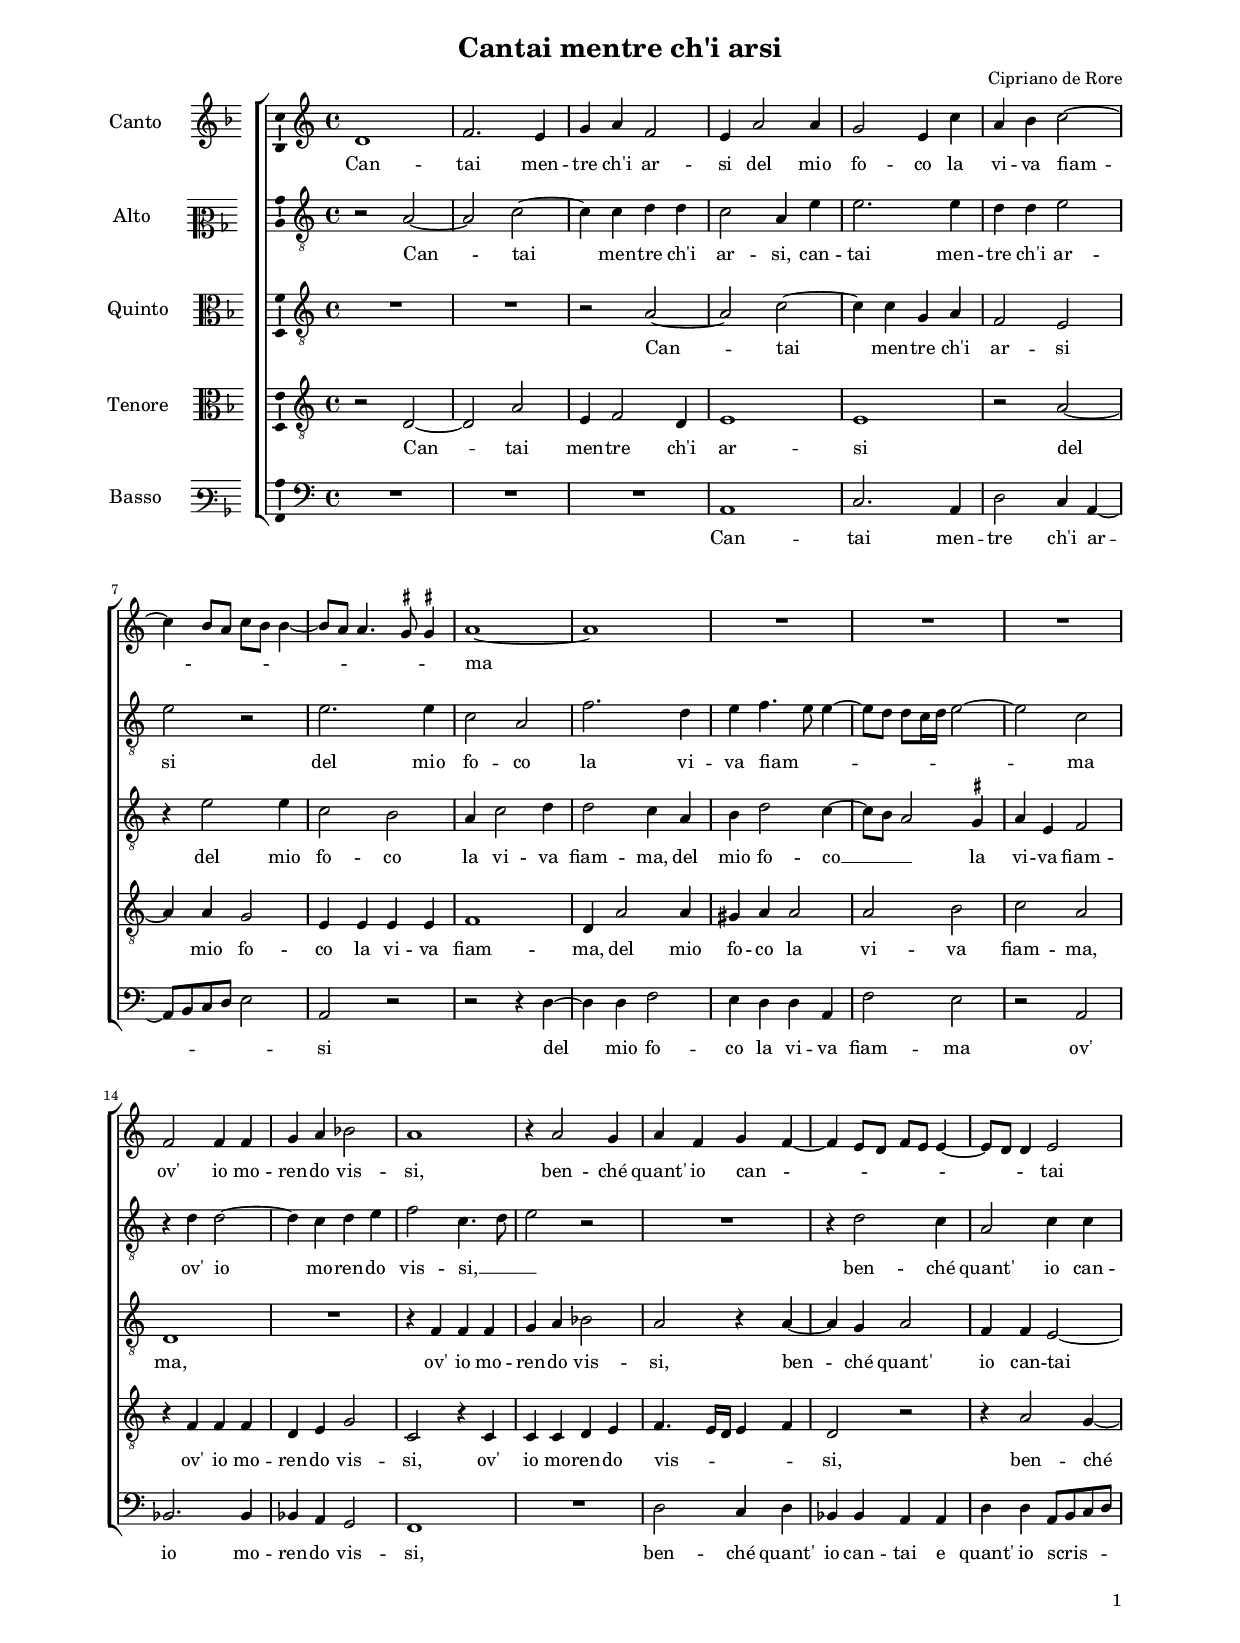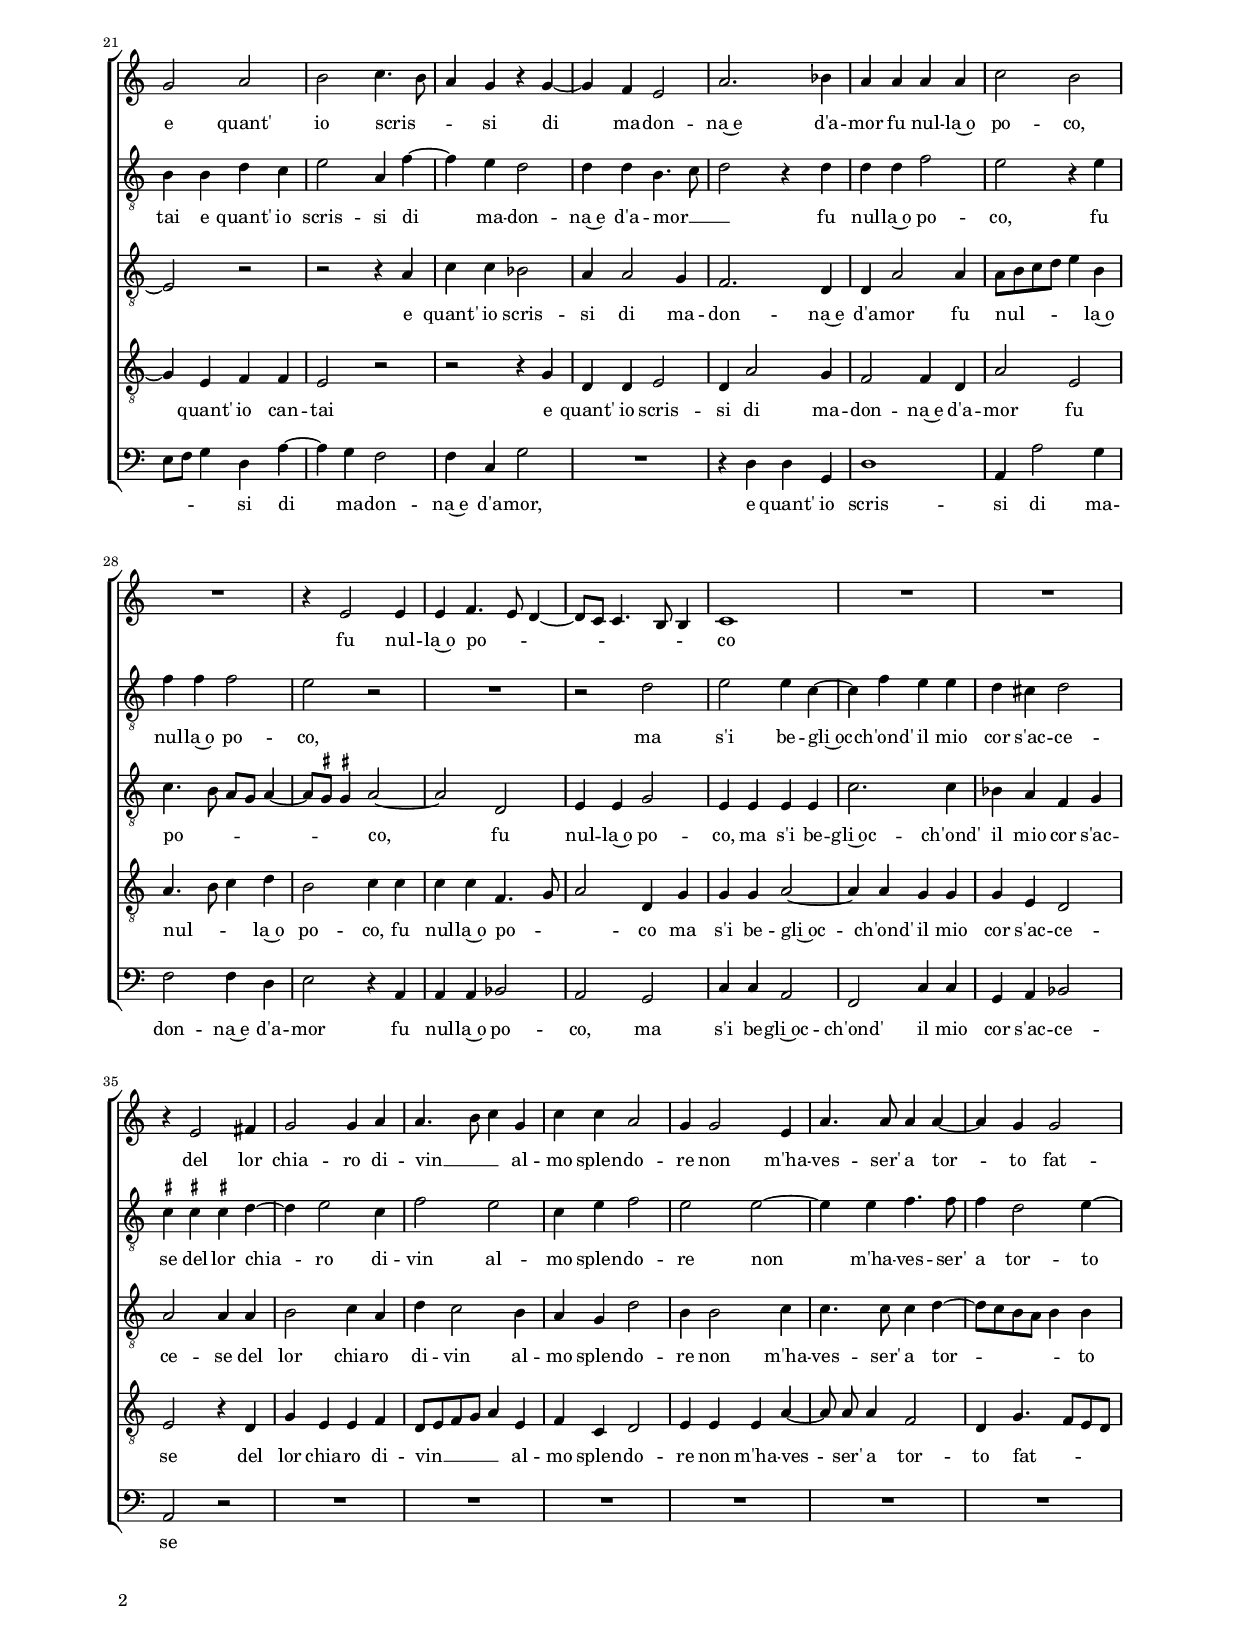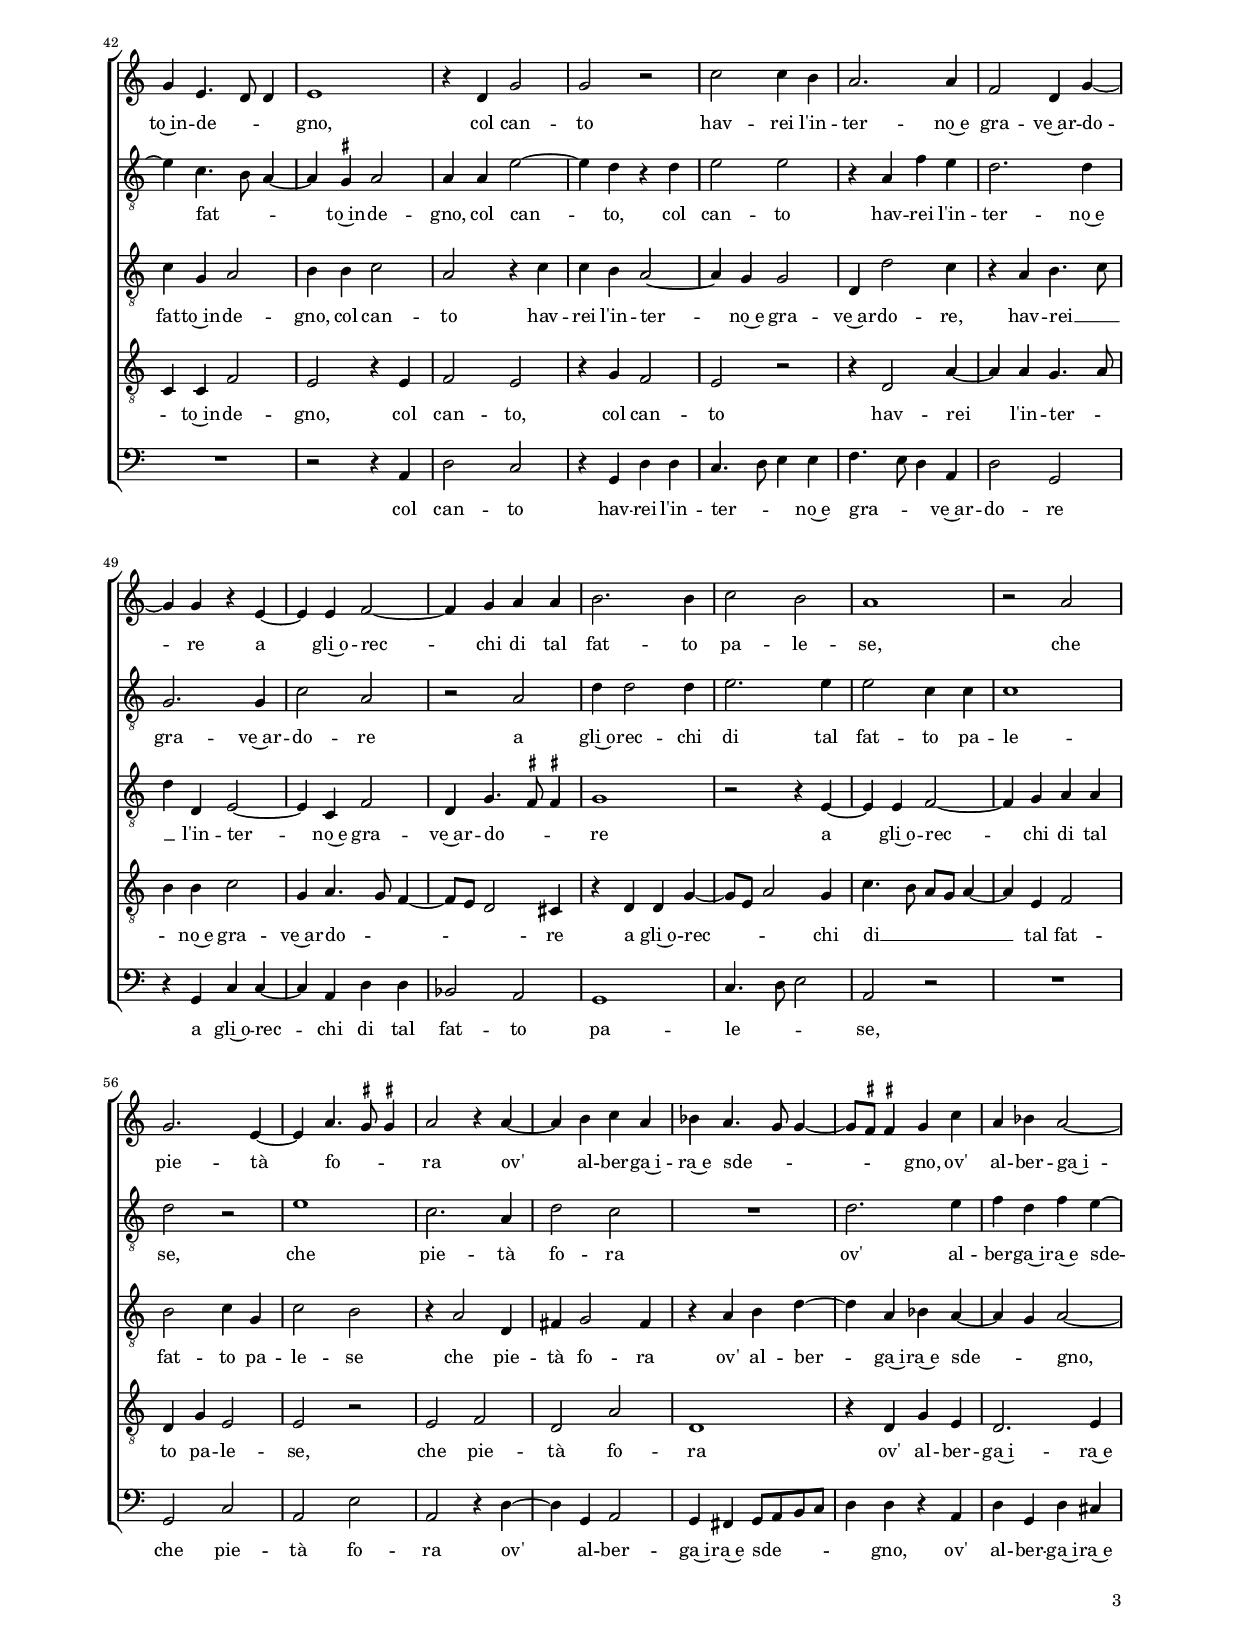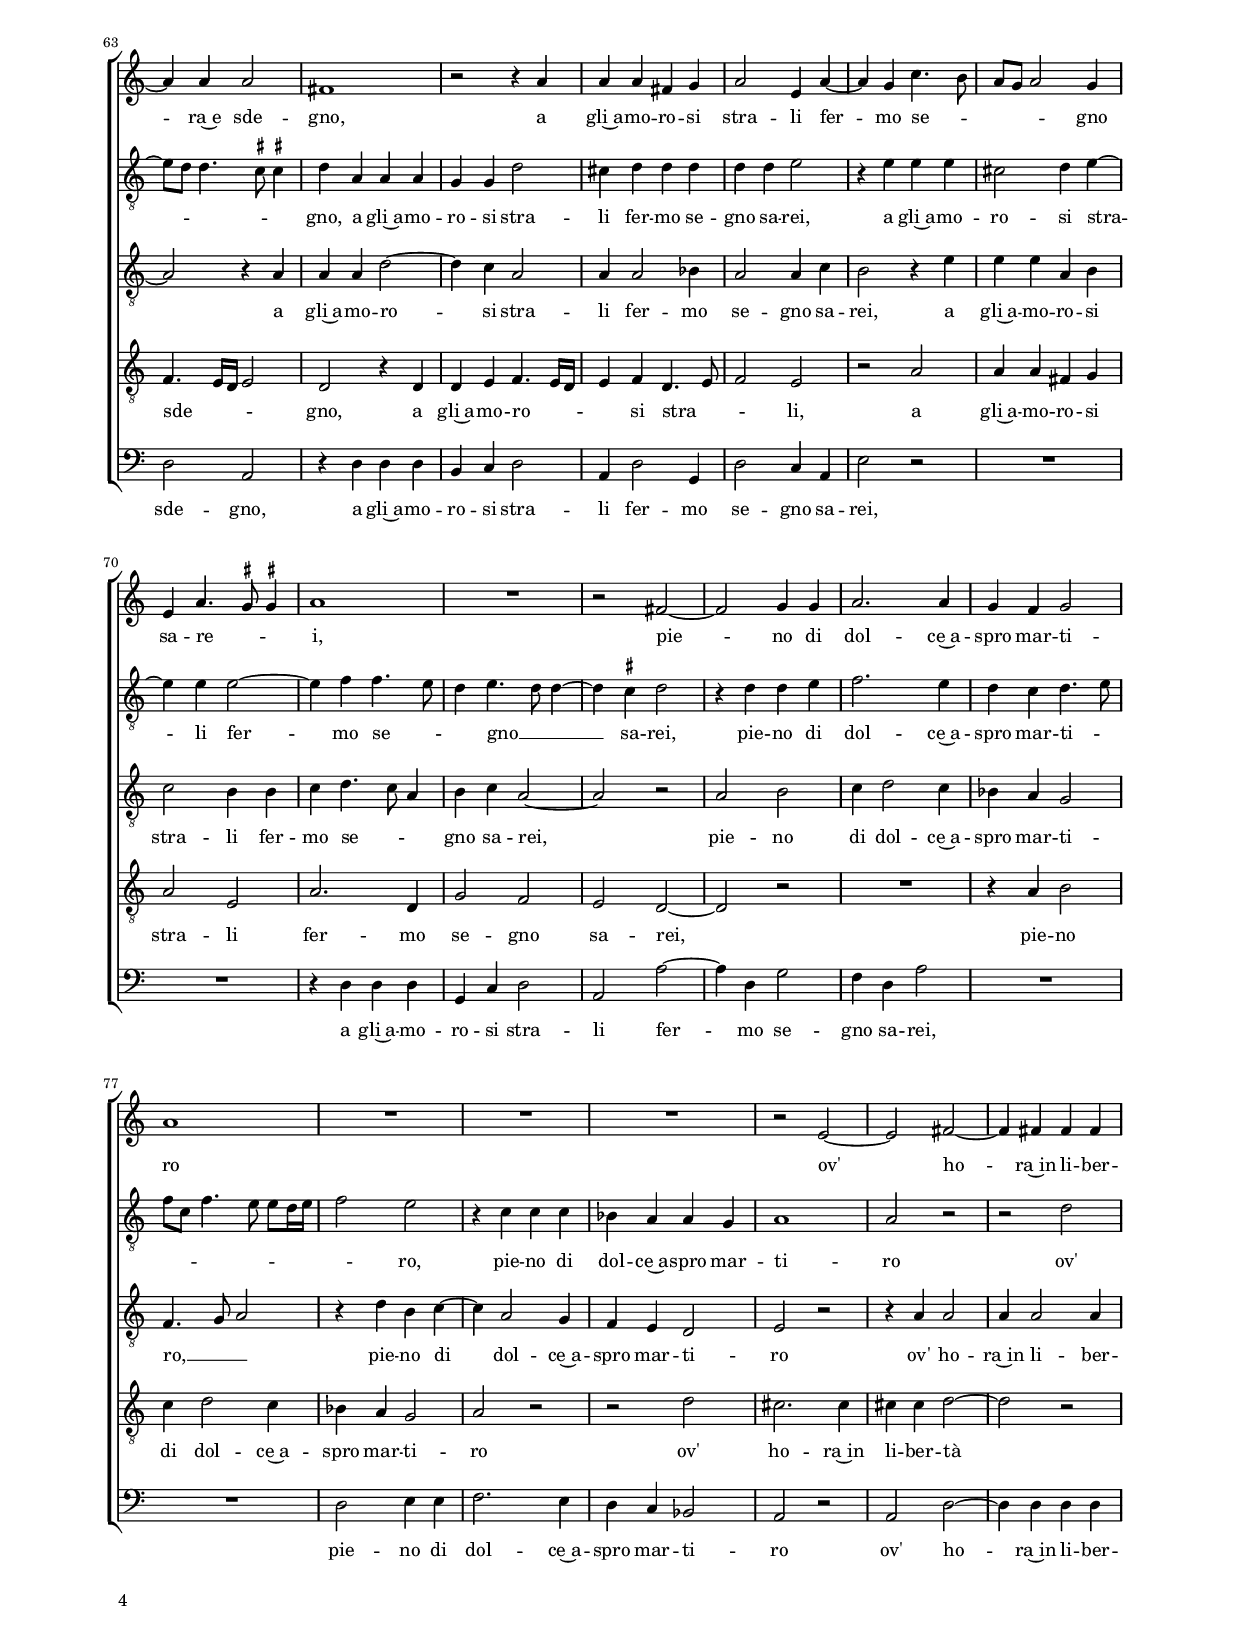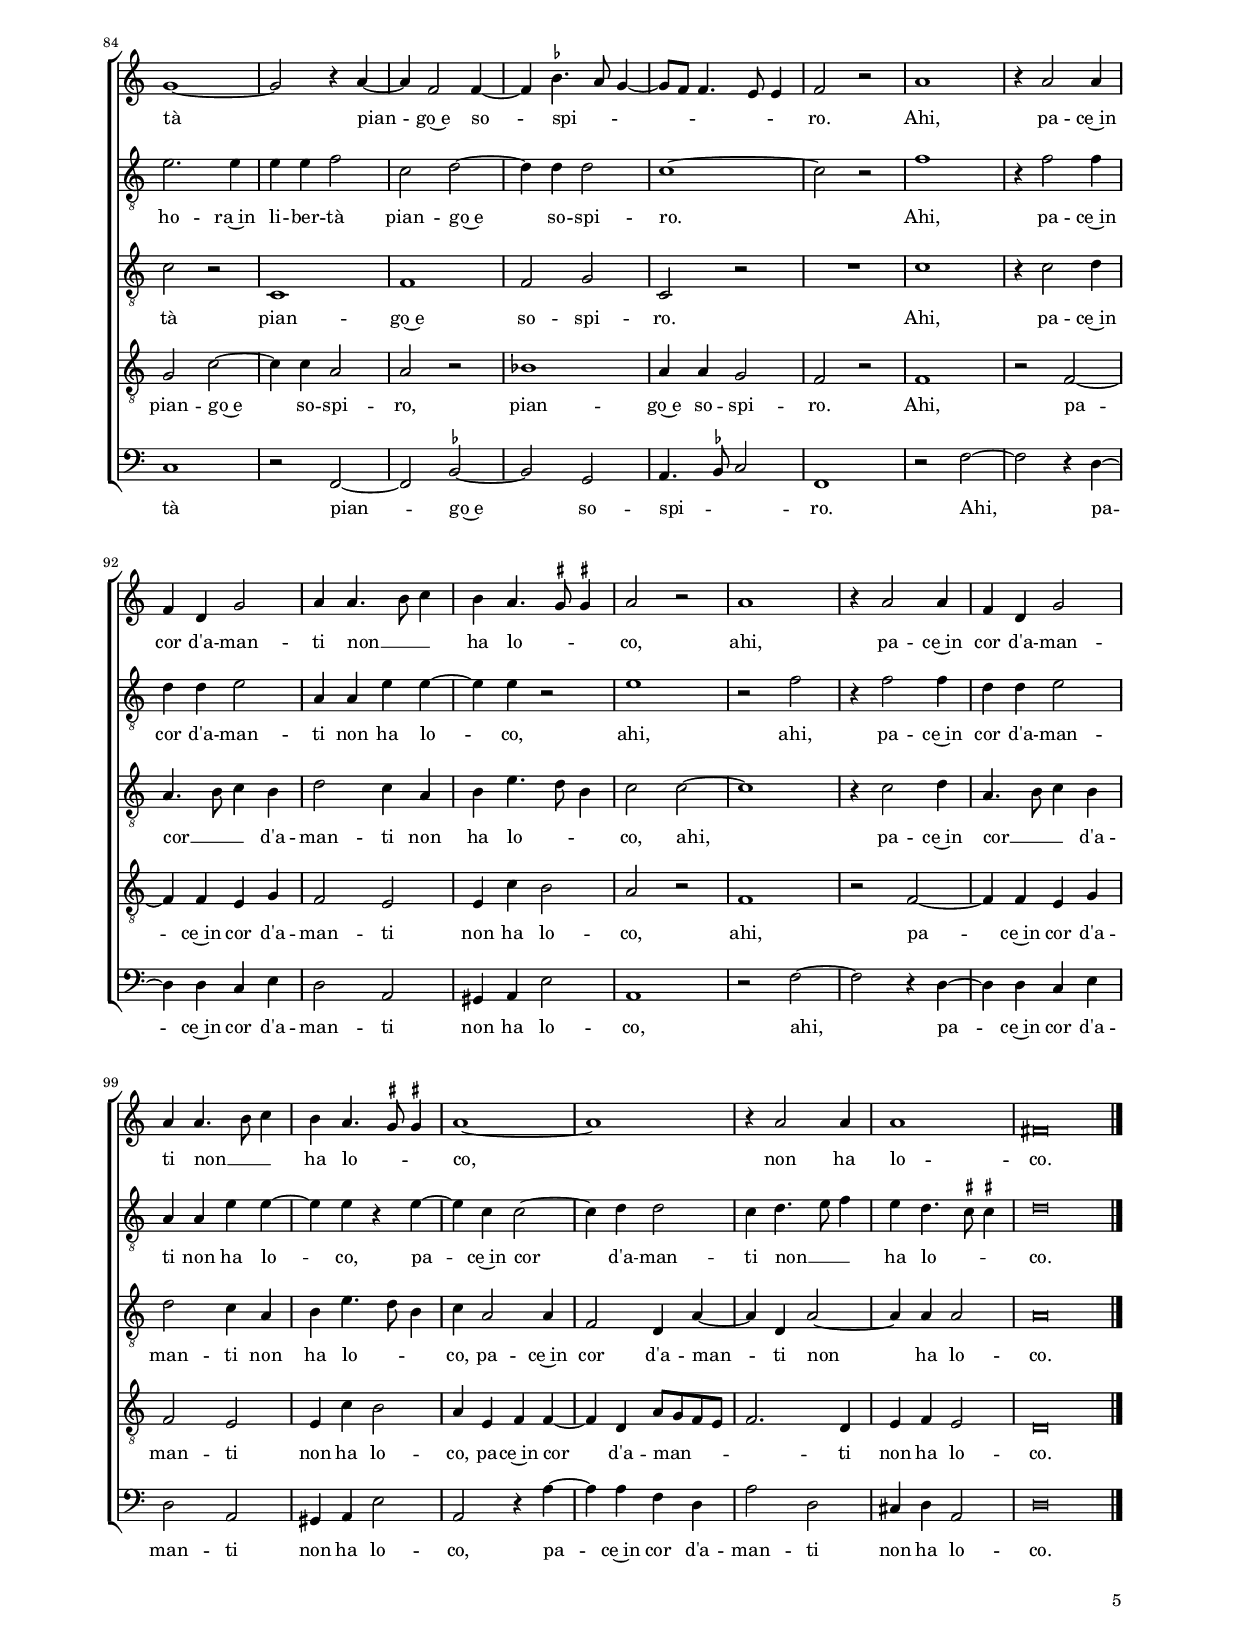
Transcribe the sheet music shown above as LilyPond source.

\header
{
  title="Cantai mentre ch'i arsi"
  composer="Cipriano de Rore"
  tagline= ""
}

\version "2.20.0"
\language deutsch
#(set-global-staff-size 15)
% #(set-default-paper-size "letter")
#(ly:set-option 'point-and-click #f)

	
	ficta = { \once \set suggestAccidentals = ##t }
	
	forget = #(define-music-function (music) (ly:music?) #{
		\accidentalStyle forget
		$music
		\accidentalStyle default
		#})


\paper
	{
	top-margin = 1.8 \cm
	bottom-margin = 1.2 \cm
	left-margin = 2 \cm
	right-margin = 2 \cm
	ragged-bottom = ##f
	ragged-last-bottom = ##f
	print-page-number = ##f
	score-system-spacing = #'((basic-distance . 16) (minimum-distance . 14) (padding . 5) (strechability . 150))
	system-system-spacing = #'((basic-distance . 16) (minimum-distance . 14) (padding . 5) (strechability . 150))
    oddFooterMarkup=\markup   \fill-line { "" \fromproperty #'page:page-number-string }
    evenFooterMarkup=\markup  \fill-line { \fromproperty #'page:page-number-string "" }
    last-bottom-spacing = #'((basic-distance . 12) (minimum-distance . 7) (padding . 4))
	systems-per-page = 3
	page-count = 5
%	min-systems-per-page = 3
	}

global = {
    % \set Staff.autoBeaming = ##f
	\key f \major
	\time 4/4 
    \set Score.tempoHideNote = ##t
    \tempo 4 = 100
    \skip 1*104  \set Score.measureLength = #(ly:make-moment 2/1)
    \skip 1*2 \bar "|."
	}
	

incipitcantus = \markup { \score {
	{
	\set Staff.instrumentName = \markup { \fontsize #1 "Canto" }
	\key f \major
	\clef violin
	s4 \bar ""
	}
	\layout  {
	raggedright = ##t
	indent = 1.8 \cm
	line-width = 2.5 \cm
	\context { \Staff \remove Time_signature_engraver }
	\override Staff.Clef.Y-extent = #'(0 . 0)
	}} \hspace #1 }
      
      
incipitaltus = \markup { \score {
	{
	\set Staff.instrumentName = \markup { \fontsize #1 "Alto" }
	\key f \major
	\clef mezzosoprano
	s4 \bar ""
	}
	\layout  {
	raggedright = ##t
	indent = 1.8 \cm
	line-width = 2.5 \cm
	\context { \Staff \remove Time_signature_engraver }
	\override Staff.Clef.Y-extent = #'(0 . 0)
	}} \hspace #1 }

     
incipitquintus = \markup { \score {
	{
	\set Staff.instrumentName = \markup { \fontsize #1 "Quinto" }
	\key f \major
	\clef alto
	s4 \bar ""
	}
	\layout  {
	raggedright = ##t
	indent = 1.8 \cm
	line-width = 2.5 \cm
	\context { \Staff \remove Time_signature_engraver }
	\override Staff.Clef.Y-extent = #'(0 . 0)
	}} \hspace #1 }
      
      
incipittenor = \markup { \score {
	{
	\set Staff.instrumentName = \markup { \fontsize #1 "Tenore" }
	\key f \major
	\clef alto
	s4 \bar ""
	}
	\layout  {
	raggedright = ##t
	indent = 1.8 \cm
	line-width = 2.5 \cm
	\context { \Staff \remove Time_signature_engraver }
	\override Staff.Clef.Y-extent = #'(0 . 0)
	}} \hspace #1 }
      
 
incipitbassus = \markup { \score {
	{
	\set Staff.instrumentName = \markup { \fontsize #1 "Basso" }
	\key f \major
	\clef varbaritone
	s4 \bar ""
	}
	\layout  {
	raggedright = ##t
	indent = 1.8 \cm
	line-width = 2.5 \cm
	\context { \Staff \remove Time_signature_engraver }
	\override Staff.Clef.Y-extent = #'(0 . 0)
	}} \hspace #1 }


cantus =  \relative c''
	{
	g1
	b2. a4
	c4 d b2
	a4 d2 d4
%5
	c2 a4 f' |
	d4 e f2~
	f4 e8 d f8 e e4~
	e8 d d4. \ficta cis8 \ficta cis!4
	d1~
%10
	d1 |
	R1
	R1
	R1
	b2 b4 b
%15
	c4 d es2 |
	d1
	r4 d2 c4
	d4 b c b~
	b4 a8 g b8 a a4~
%20
	a8 g g4 a2 |
	c2 d
	e2 f4. e8
	d4 c r c~
	c4 b a2
%25
	d2. es4 |
	d4 d d d
	f2 e
	R1
	r4 a,2 a4
%30
	a4 b4. a8 g4~ |
	g8 f f4. e8 e4
	f1
	R1
	R1
%35
	r4 a2 h4 |
	c2 c4 d
	d4. e8 f4 c
	f4 f d2
	c4 c2 a4
%40
	d4. d8 d4 d~ |
	d4 c c2
	c4 a4. g8 g4
	a1
	r4 g c2
%45
	c2 r |
	f2 f4 e
	d2. d4
	b2 g4 c~
	c4 c r a~
%50
	a4 a b2~ |
	b4 c d d
	e2. e4
	f2 e
	d1
%55
	r2 d |
	c2. a4~
	a4 d4. \ficta cis8 \ficta cis!4
	d2 r4 d~
	d4 e f d
%60
	es4 d4. c8 c4~ |
    c8 \ficta h \ficta h!4 c f
	d4 es d2~
	d4 d d2
	h1
%65
	r2 r4 d |
	d4 d h c
	d2 a4 d~
	d4 c f4. e8
	d8 c d2 c4
%70
	a4 d4. \ficta cis8 \ficta cis!4 |
	d1
	R1
	r2 h~
	h2 c4 c
%75
	d2. d4 |
	c4 b c2
	d1
	R1
	R1
%80
	R1 |
	r2 a~
	a2 h~
	h4 h h h
	c1~
%85
	c2 r4 d~ |
	d4 b2 b4~
	b4 \ficta es4. d8 c4~
	c8 b b4. a8 a4
	b2 r
%90
    d1 |    
	r4 d2 d4
	b4 g c2
	d4 d4. e8 f4
    e4 d4. \ficta cis8 \ficta cis!4    
%95
    d2 r |
    d1
    r4 d2 d4    
    b4 g c2  
    d4 d4. e8 f4    
%100
    e4 d4. \ficta cis8 \ficta cis!4 |
    d1~
    d1
    r4 d2 d4
    d1
%105
    h\breve |
	}


altus =  \relative c'
    {
	r2 d~
	d2 f~
	f4 f g g
	f2 d4 a'
%5
	a2. a4 |
	g4 g a2
	a2 r
	a2. a4
	f2 d
%10
	b'2. g4 |
	a4 b4. a8 a4~
	a8 g g[ f16 g] a2~
	a2 f
	r4 g g2~
%15
	g4 f g a |
	b2 f4. g8
	a2 r
	R1
	r4 g2 f4
%20
	d2 f4 f |
	e4 e g f
	a2 d,4 b'~
	b4 a g2
	g4 g e4. f8
%25
	g2 r4 g |
	g4 g b2
	a2 r4 a
	b4 b b2
	a2 r
%30
	R1 |
	r2 g
	a2 a4 f~
	f4 b a a
	g4 fis g2
%35
	\ficta fis4 \ficta fis! \ficta fis! g~ |
	g4 a2 f4
	b2 a
	f4 a b2
	a2 a~
%40
	a4 a b4. b8 |
	b4 g2 a4~
	a4 f4. e8 d4~
	d4 \ficta cis d2
	d4 d a'2~
%45
	a4 g r g |
	a2 a
	r4 d, b' a
	g2. g4
	c,2. c4
%50
	f2 d |
	r2 d
	g4 g2 g4
	a2. a4
	a2 f4 f
%55
	f1 |
	g2 r
	a1
	f2. d4
	g2 f
%60
	R1 |
	g2. a4
	b4 g b a~
	a8 g g4. \ficta fis8 \ficta fis!4
	g4 d d d
%65
	c4 c g'2 |
	fis4 g g g
	g4 g a2
	r4 a a a
	fis2 g4 a~
%70
	a4 a a2~ |
	a4 b b4. a8
    g4 a4. g8 g4~	
	g4 \ficta fis g2
	r4 g g a
%75
	b2. a4 |
	g4 f g4. a8
	b8 f b4. a8 a8[ g16 a]
	b2 a
	r4 f f f
%80
	es4 d d c |
	d1
	d2 r
	r2 g
	a2. a4
%85
	a4 a b2 |
	f2 g~
	g4 g g2
	f1~
	f2 r
%90
    b1 |
    r4 b2 b4
	g4 g a2
	d,4 d a' a~
    a4 a r2
%95
    a1 |    
    r2 b
    r4 b2 b4
    g4 g a2
    d,4 d a' a~
%100
    a4 a r a~ |
    a4 f f2~
    f4 g g2
    f4 g4. a8 b4
    a4 g4. \ficta fis8 \ficta fis!4
%105
    g\breve |
	}


quintus  =  \relative c'
	{
	R1
	R1
	r2 d~
	d2 f~
%5
	f4 f c d |
	b2 a
	r4 a'2 a4
	f2 e
	d4 f2 g4
%10
	g2 f4 d |
	e4 g2 f4~
	f8 e d2 \ficta cis4
	d4 a b2
	g1
%15
	R1 |
	r4 b b b
	c4 d es2
	d2 r4 d~
	d4 c d2
%20
	b4 b a2~
	a2 r
	r2 r4 d
	f4 f es2
	d4 d2 c4
%25
	b2. g4 |
	g4 d'2 d4
	d8 e f g a4 e
	f4. e8 d c d4~
	d8 \ficta cis \ficta cis!4 d2~
%30
	d2 g, |
	a4 a c2
	a4 a a a
	f'2. f4
	es4 d b c
%35
	d2 d4 d |
	e2 f4 d
	g4 f2 e4
	d4 c g'2
	e4 e2 f4
%40
	f4. f8 f4 g~ |
	g8 f e d e4 e
	f4 c d2
	e4 e f2
	d2 r4 f
%45
	f4 e d2~ |
	d4 c c2
	g4 g'2 f4
	r4 d e4. f8
	g4 g, a2~
%50
	a4 f b2 |
	g4 c4. \ficta h8 \ficta h!4
	c1
	r2 r4 a~
	a4 a b2~
%55
	b4 c d d |
	e2 f4 c
	f2 e
	r4 d2 g,4
	h4 c2 h4
%60
	r4 d e g~ |
	g4 d es d~
	d4 c d2~
	d2 r4 d
	d4 d g2~
%65
	g4 f d2 |
	d4 d2 es4
	d2 d4 f
	e2 r4 a
	a4 a d, e
%70
	f2 e4 e |
	f4 g4. f8 d4
	e4 f d2~
	d2 r
	d2 e
%75
	f4 g2 f4 |
	es4 d c2
	b4. c8 d2
	r4 g e f~
	f4 d2 c4
%80
	b4 a g2 |
	a2 r
	r4 d d2
	d4 d2 d4
	f2 r
%85
	f,1 |
	b1
	b2 c
	f,2 r
	R1
%90
	f'1 |
	r4 f2 g4
	d4. e8 f4 e
	g2 f4 d
	e4 a4. g8 e4
%95
	f2 f~ |
	f1
	r4 f2 g4
	d4. e8 f4 e
	g2 f4 d
%100
	e4 a4. g8 e4 |
	f4 d2 d4
	b2 g4 d'~
	d4 g, d'2~
	d4 d d2
%105
	d\breve |
	}


tenor =  \relative c'
	{
	r2 g~
	g2 d'
	a4 b2 g4
	a1
%5
	a1 |
	r2 d~	
	d4 d c2
    a4 a a a
	b1
%10
	g4 d'2 d4 |
	cis4 d d2
	d2 e
	f2 d
	r4 b b b
%15
	g4 a c2 |
	f,2 r4 f
	f4 f g a
	b4. a16 g a4 b
	g2 r
%20
	r4 d'2 c4~ |
	c4 a b b
	a2 r
	r2 r4 c
	g4 g a2
%25
	g4 d'2 c4 |
	b2 b4 g
	d'2 a
	d4. e8 f4 g
	e2 f4 f
%30
	f4 f b,4. c8 |
	d2 g,4 c
	c4 c d2~
	d4 d c c
	c4 a g2
%35
	a2 r4 g |
	c4 a a b
	g8 a b c d4 a
	b4 f g2
	a4 a a d~
%40
	\autoBeamOff d8 d \autoBeamOn d4 b2 |
	g4 c4. b8 a g
	f4 f b2
	a2 r4 a
	b2 a
%45
	r4 c b2 |
	a2 r
	r4 g2 d'4~
	d4 d c4. d8
	e4 e f2
%50
	c4 d4. c8 b4~ |
	b8 a g2 fis4
	r4 g g c~
	c8 a d2 c4
	f4. e8 d c d4~
%55
	d4 a b2 |
	g4 c a2
	a2 r
	a2 b
	g2 d'
%60
	g,1 |
	r4 g c a
	g2. a4
	b4. a16 g a2
	g2 r4 g
%65
	g4 a b4. a16 g |
	a4 b g4. a8
	b2 a
	r2 d
	d4 d h c
%70
	d2 a |
	d2. g,4
	c2 b
	a2 g~
	g2 r
%75
	R1 |
	r4 d' e2
	f4 g2 f4
	es4 d c2
	d2 r
%80
	r2 g |
	fis2. fis4
	fis4 fis g2~
	g2 r
	c,2 f~
%85
	f4 f d2 |
	d2 r
	es1
	d4 d c2
	b2 r
%90
    b1 |
    r2 b~
    b4 b a c
	b2 a
    a4 f' e2
%95
    d2 r |    
    b1    
    r2 b~    
    b4 b a c    
    b2 a
%100
    a4 f' e2 |
    d4 a b b~
    b4 g d'8 c b a
    b2. g4 
    a4 b a2
%105
    g\breve |
	}


bassus  =  \relative c
	{
	R1
	R1
	R1
	d1
%5
	f2. d4 |
	g2 f4 d~
	d8 e f g a2
	d,2 r
	r2 r4 g~
%10
	g4 g b2 |
	a4 g g d
	b'2 a
	r2 d,
	es2. es4
%15
	es4 d c2 |
	b1
	R1
	g'2 f4 g
	es4 es d d
%20
	g4 g d8 e f g |
	a8 b c4 g d'~
	d4 c b2
	b4 f c'2
	R1
%25
	r4 g g c, |
	g'1
	d4 d'2 c4
	b2 b4 g
	a2 r4 d,
%30
	d4 d es2 |
	d2 c
	f4 f d2
	b2 f'4 f
	c4 d es2
%35
	d2 r |
	R1
	R1
	R1
	R1
%40
	R1 |
	R1
	R1
	r2 r4 d
	g2 f
%45
	r4 c g' g |
	f4. g8 a4 a
	b4. a8 g4 d
	g2 c,
	r4 c f f~
%50
	f4 d g g |
	es2 d
	c1
	f4. g8 a2
	d,2 r
%55
	R1 |
	c2 f
	d2 a'
	d,2 r4 g~
	g4 c, d2
%60
	c4 h c8 d e f |
	g4 g r d
	g4 c, g' fis
	g2 d
	r4 g g g
%65
	e4 f g2 |
	d4 g2 c,4
	g'2 f4 d
	a'2 r
	R1
%70
	R1 |
	r4 g g g
	c,4 f g2
	d2 d'~
	d4 g, c2
%75
	b4 g d'2 |
	R1
	R1
	g,2 a4 a
	b2. a4
%80
	g4 f es2 |
	d2 r
	d2 g~
	g4 g g g
	f1
%85
    r2 b,~ |
	b2 \ficta es~	
	\ficta es2 c
	d4. \ficta es8 f2
	b,1
%90
	r2 b'~ |
	b2 r4 g~
	g4 g f a
	g2 d
	cis4 d a'2
%95
	d,1 |
	r2 b'~
	b2 r4 g~
	g4 g f a
	g2 d
%100
	cis4 d a'2 |
	d,2 r4 d'~
	d4 d b g
	d'2 g,
	fis4 g d2
%105
	g\breve |	
	}


lyricscantus = \lyricmode {
	Can -- tai men -- tre ch'i ar -- si del mio fo -- co
    la vi -- va fiam -- _ _ _ _ _ _ _ _ _ ma ov' io mo -- ren -- do vis -- si,
    ben -- ché quant' io can -- _ _ _ _ _ _ _ _ tai e quant' io scris -- _ _ si
    di ma -- don -- na~e d'a -- mor fu nul -- la~o po -- co,
    fu nul -- la~o po -- _ _ _ _ _ _ co
    del lor chia -- ro di -- vin __ _ _ al -- mo splen -- do -- re
    non m'ha -- ves -- ser' a tor -- to fat -- to~in -- de -- _ _ gno,
    col can -- to hav -- rei l'in -- ter -- no~e gra -- ve~ar -- do -- re
    a gli~o -- rec -- chi di tal fat -- to pa -- le -- se,
    che pie -- tà fo -- _ _ ra ov' al -- ber -- ga~i -- ra~e sde -- _ _ _ _ gno,
    ov' al -- ber -- ga~i -- ra~e sde -- gno,
    a gli~a -- mo -- ro -- si stra -- li fer -- mo se -- _ _ _ _ gno sa -- re -- _ _ i,
    pie -- no di dol -- ce~a -- spro mar -- ti -- ro
    ov' ho -- ra~in li -- ber -- tà pian -- go~e so -- spi -- _ _ _ _ _ _ ro.
    Ahi, pa -- ce~in cor d'a -- man -- ti non __ _ _ ha lo -- _ _ co,
    ahi, pa -- ce~in cor d'a -- man -- ti non __ _ _ ha lo -- _ _ co,
    non ha lo -- co.
	}


lyricsaltus = \lyricmode {
	Can -- tai men -- tre ch'i ar -- si,
    can -- tai men -- tre ch'i ar -- si del mio fo -- co
    la vi -- va fiam -- _ _ _ _ _ _ _ ma ov' io mo -- ren -- do vis -- si, __ _ _
    ben -- ché quant' io can -- tai e quant' io scris -- si
    di ma -- don -- na~e d'a -- mor __ _ _ fu nul -- la~o po -- co,
    fu nul -- la~o po -- co,
    ma s'i be -- gli~oc -- ch'ond' il mio cor s'ac -- ce -- se
    del lor chia -- ro di -- vin al -- mo splen -- do -- re
    non m'ha -- ves -- ser' a tor -- to fat -- _ _ to~in -- de -- gno,
    col can -- to,
    col can -- to hav -- rei l'in -- ter -- no~e gra -- ve~ar -- do -- re
    a gli~o -- rec -- chi di tal fat -- to pa -- le -- se,
    che pie -- tà fo -- ra ov' al -- ber -- ga~i -- ra~e sde -- _ _ _ _ gno,
    a gli~a -- mo -- ro -- si stra -- li fer -- mo se -- gno sa -- rei,
    a gli~a -- mo -- ro -- si stra -- li fer -- mo se -- _ _ gno __ _ _ sa -- rei,
    pie -- no di dol -- ce~a -- spro mar -- ti -- _ _ _ _ _ _ _ _ _ ro,
    pie -- no di dol -- ce~a -- spro mar -- ti -- ro
    ov' ho -- ra~in li -- ber -- tà pian -- go~e so -- spi -- ro.
    Ahi, pa -- ce~in cor d'a -- man -- ti non ha lo -- co,
    ahi, ahi, pa -- ce~in cor d'a -- man -- ti non ha lo -- co,
    pa -- ce~in cor d'a -- man -- ti non __ _ _ ha lo -- _ _ co.
	}


lyricsquintus = \lyricmode {
	Can -- tai men -- tre ch'i ar -- si del mio fo -- co la vi -- va fiam -- ma,
    del mio fo -- co __ _ _ la vi -- va fiam -- ma,
    ov' io mo -- ren -- do vis -- si,
    ben -- ché quant' io can -- tai e quant' io scris -- si
    di ma -- don -- na~e d'a -- mor fu nul -- _ _ _ _ la~o po -- _ _ _ _ _ _ co,
    fu nul -- la~o po -- co,
    ma s'i be -- gli~oc -- ch'ond' il mio cor s'ac -- ce -- se
    del lor chia -- ro di -- vin al -- mo splen -- do -- re
    non m'ha -- ves -- ser' a tor -- _ _ _ _ to fat -- to~in -- de -- gno,
    col can -- to hav -- rei l'in -- ter -- no~e gra -- ve~ar -- do -- re,
    hav -- rei __ _ _ l'in -- ter -- no~e gra -- ve~ar -- do -- _ _ re
    a gli~o -- rec -- chi di tal fat -- to pa -- le -- se
    che pie -- tà fo -- ra ov' al -- ber -- ga~i -- ra~e sde -- _ gno,
    a gli~a -- mo -- ro -- si stra -- li fer -- mo se -- gno sa -- rei,
    a gli~a -- mo -- ro -- si stra -- li fer -- mo se -- _ _ gno sa -- rei,
    pie -- no di dol -- ce~a -- spro mar -- ti -- ro, __ _ _
    pie -- no di dol -- ce~a -- spro mar -- ti -- ro
    ov' ho -- ra~in li -- ber -- tà pian -- go~e so -- spi -- ro.
    Ahi, pa -- ce~in cor __ _ _ d'a -- man -- ti non ha lo -- _ _ co,
    ahi, pa -- ce~in cor __ _ _ d'a -- man -- ti non ha lo -- _ _ co,
    pa -- ce~in cor d'a -- man -- ti non ha lo -- co.
	}


lyricstenor = \lyricmode {
	Can -- tai men -- tre ch'i ar -- si del mio fo -- co
    la vi -- va fiam -- ma,
    del mio fo -- co
    la vi -- va fiam -- ma,
    ov' io mo -- ren -- do vis -- si,
    ov' io mo -- ren -- do vis -- _ _ _ _ si,
    ben -- ché quant' io can -- tai e quant' io scris -- si
    di ma -- don -- na~e d'a -- mor fu nul -- _ _ la~o po -- co,
    fu nul -- la~o po -- _ _ co
    ma s'i be -- gli~oc -- ch'ond' il mio cor s'ac -- ce -- se
    del lor chia -- ro di -- vin __ _ _ _ _ al -- mo splen -- do -- re
    non m'ha -- ves -- ser' a tor -- to fat -- _ _ _ _ to~in -- de -- gno,
    col can -- to,
    col can -- to hav -- rei l'in -- ter -- _ _ no~e gra -- ve~ar -- do -- _ _ _ _ re
    a gli~o -- rec -- _ _ chi di __ _ _ _ _ tal fat -- to pa -- le -- se,
    che pie -- tà fo -- ra ov' al -- ber -- ga~i -- ra~e sde -- _ _ _ gno,
    a gli~a -- mo -- ro -- _ _ _ si stra -- _ _ li,
    a gli~a -- mo -- ro -- si stra -- li fer -- mo se -- gno sa -- rei,
    pie -- no di dol -- ce~a -- spro mar -- ti -- ro
    ov' ho -- ra~in li -- ber -- tà pian -- go~e so -- spi -- ro,
    pian -- go~e so -- spi -- ro.
    Ahi, pa -- ce~in cor d'a -- man -- ti non ha lo -- co,
    ahi, pa -- ce~in cor d'a -- man -- ti non ha lo -- co,
    pa -- ce~in cor d'a -- man -- _ _ _ _ ti non ha lo -- co.
	}


lyricsbassus = \lyricmode {
	Can -- tai men -- tre ch'i ar -- _ _ _ _ si del mio fo -- co
    la vi -- va fiam -- ma ov' io mo -- ren -- do vis -- si,
    ben -- ché quant' io can -- tai e quant' io scris -- _ _ _ _ _ _ si 
    di ma -- don -- na~e d'a -- mor,
    e quant' io scris -- si di ma -- don -- na~e d'a -- mor
    fu nul -- la~o po -- co,
    ma s'i be -- gli~oc -- ch'ond' il mio cor s'ac -- ce -- se
    col can -- to hav -- rei l'in -- ter -- _ _ no~e gra -- _ _ ve~ar -- do -- re
    a gli~o -- rec -- chi di tal fat -- to pa -- le -- _ _ se,
    che pie -- tà fo -- ra ov' al -- ber -- ga~i -- ra~e sde -- _ _ _ _ gno,
    ov' al -- ber -- ga~i -- ra~e sde -- gno,
    a gli~a -- mo -- ro -- si stra -- li fer -- mo se -- gno sa -- rei,
    a gli~a -- mo -- ro -- si stra -- li fer -- mo se -- gno sa -- rei,
    pie -- no di dol -- ce~a -- spro mar -- ti -- ro
    ov' ho -- ra~in li -- ber -- tà pian -- go~e so -- spi -- _ _ ro.
    Ahi, pa -- ce~in cor d'a -- man -- ti non ha lo -- co,
    ahi, pa -- ce~in cor d'a -- man -- ti non ha lo -- co,
    pa -- ce~in cor d'a -- man -- ti non ha lo -- co.
	}


\score
{  
	\transpose f c {
	\new ChoirStaff \with { \override StaffGrouper.staff-staff-spacing.basic-distance = #12 }
	<<

	\new Staff << \global
	\new Voice="v1" {
		\set Staff.instrumentName=\incipitcantus
		\set Staff.midiInstrument = "reed organ"
		\clef violin
		\cantus }
	\new Lyrics \lyricsto "v1" {\lyricscantus }
	>>


	\new Staff << \global
	\new Voice="v2" {
		\set Staff.instrumentName=\incipitaltus
		\set Staff.midiInstrument = "reed organ"
        \clef "G_8"
		\altus}
	\new Lyrics \lyricsto "v2" {\lyricsaltus }
	>>
    

	\new Staff << \global
	\new Voice="v5" {
		\set Staff.instrumentName=\incipitquintus
		\set Staff.midiInstrument = "reed organ"
		\clef "G_8"
		\quintus}
	\new Lyrics \lyricsto "v5" {\lyricsquintus }
	>>


	\new Staff << \global
	\new Voice="v3" {
		\set Staff.instrumentName=\incipittenor
		\set Staff.midiInstrument = "reed organ"
		\clef "G_8"
		\tenor }
	\new Lyrics \lyricsto "v3" {\lyricstenor }
	>>


	\new Staff << \global
	\new Voice="v4" {
		\set Staff.instrumentName=\incipitbassus
		\set Staff.midiInstrument = "reed organ"
		\clef bass
		\bassus }
	\new Lyrics \lyricsto "v4" {\lyricsbassus}
	>>

	>>
	} % transpose

	\layout
	{
	indent = 2.5 \cm
	\context { \Staff \override TimeSignature.break-visibility = #end-of-line-invisible }
	\context { \Lyrics \override VerticalAxisGroup.nonstaff-relatedstaff-spacing.padding = #1.4 }
%	\context { \Lyrics \override LyricText.font-size = #1 }
	\context { \Staff \consists "Ambitus_engraver" }
	\context { \Score \override BarNumber.padding = #2 }
	\context { \Voice \override NoteHead.style = #'baroque }
	}


\midi
	{
	}

}

% EOF
